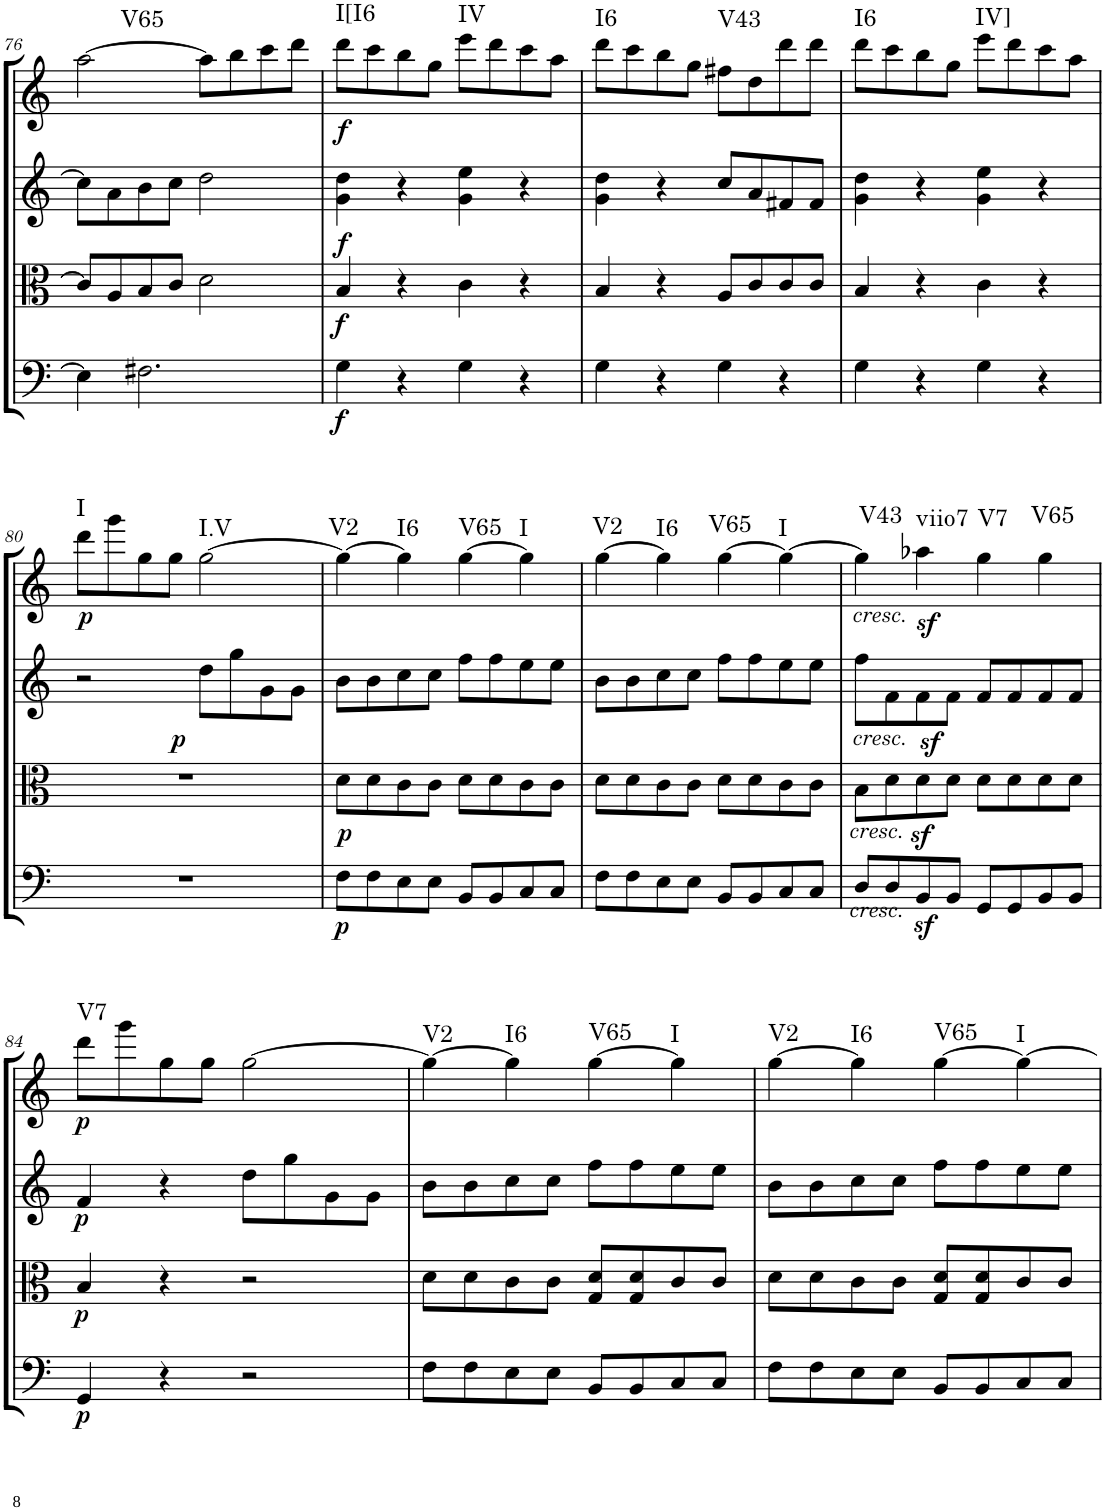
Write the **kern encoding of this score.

**kern	**dynam	**kern	**dynam	**kern	**dynam	**kern	**dynam	**harte
*part4	*part4	*part3	*part3	*part2	*part2	*part1	*part1	*part1
*staff4	*staff4	*staff3	*staff3	*staff2	*staff2	*staff1	*staff1	*
*I"Cello	*	*I"Viola	*	*I"2nd Violin	*	*I"1st Violin	*	*
!!LO:PB:g=z
*clefF4	*	*clefC3	*	*clefG2	*	*clefG2	*	*
*k[]	*	*k[]	*	*k[]	*	*k[]	*	*
*M2/2	*	*M2/2	*	*M2/2	*	*M2/2	*	*
*met(c|)	*	*met(c|)	*	*met(c|)	*	*met(c|)	*	*
=76	=76	=76	=76	=76	=76	=76	=76	=76
!	!	!	!	!	!	!	!	!LO:H:kt=V65
4E\]	.	8c/L]	.	8cc\L]	.	[2aa\	.	N
.	.	8A/	.	8a\	.	.	.	.
2.F#X\	.	8B/	.	8b\	.	.	.	.
.	.	8c/J	.	8cc\J	.	.	.	.
.	.	2d\	.	2dd\	.	8aa\L]	.	.
.	.	.	.	.	.	8bb\	.	.
.	.	.	.	.	.	8ccc\	.	.
.	.	.	.	.	.	8ddd\J	.	.
=77	=77	=77	=77	=77	=77	=77	=77	=77
!	!LO:DY:b	!	!LO:DY:b	!	!LO:DY:b	!	!LO:DY:b	!LO:H:kt=I[I6
4G\	f	4B/	f	4g\ 4dd\	f	8ddd\L	f	N
.	.	.	.	.	.	8ccc\	.	.
4r	.	4r	.	4r	.	8bb\	.	.
.	.	.	.	.	.	8gg\J	.	.
!	!	!	!	!	!	!	!	!LO:H:kt=IV
4G\	.	4c\	.	4g\ 4ee\	.	8eee\L	.	N
.	.	.	.	.	.	8ddd\	.	.
4r	.	4r	.	4r	.	8ccc\	.	.
.	.	.	.	.	.	8aa\J	.	.
=78	=78	=78	=78	=78	=78	=78	=78	=78
!	!	!	!	!	!	!	!	!LO:H:kt=I6
4G\	.	4B/	.	4g\ 4dd\	.	8ddd\L	.	N
.	.	.	.	.	.	8ccc\	.	.
4r	.	4r	.	4r	.	8bb\	.	.
.	.	.	.	.	.	8gg\J	.	.
!	!	!	!	!	!	!	!	!LO:H:kt=V43
4G\	.	8A/L	.	8cc/L	.	8ff#X\L	.	N
.	.	8c/	.	8a/	.	8dd\	.	.
4r	.	8c/	.	8f#X/	.	8ddd\	.	.
.	.	8c/J	.	8f#/J	.	8ddd\J	.	.
=79	=79	=79	=79	=79	=79	=79	=79	=79
!	!	!	!	!	!	!	!	!LO:H:kt=I6
4G\	.	4B/	.	4g\ 4dd\	.	8ddd\L	.	N
.	.	.	.	.	.	8ccc\	.	.
4r	.	4r	.	4r	.	8bb\	.	.
.	.	.	.	.	.	8gg\J	.	.
!	!	!	!	!	!	!	!	!LO:H:kt=IV]
4G\	.	4c\	.	4g\ 4ee\	.	8eee\L	.	N
.	.	.	.	.	.	8ddd\	.	.
4r	.	4r	.	4r	.	8ccc\	.	.
.	.	.	.	.	.	8aa\J	.	.
!!LO:LB:g=z
=80	=80	=80	=80	=80	=80	=80	=80	=80
!	!	!	!LO:DY:a	!	!	!	!LO:DY:b	!LO:H:kt=I
1r	.	1r	p	2r	.	8ddd\L	p	N
.	.	.	.	.	.	8ggg\	.	.
.	.	.	.	.	.	8gg\	.	.
.	.	.	.	.	.	8gg\J	.	.
!	!	!	!	!	!	!	!	!LO:H:kt=I.V
.	.	.	.	8dd\L	.	[2gg\	.	N
.	.	.	.	8gg\	.	.	.	.
.	.	.	.	8g\	.	.	.	.
.	.	.	.	8g\J	.	.	.	.
=81	=81	=81	=81	=81	=81	=81	=81	=81
!	!LO:DY:b	!	!	!	!	!	!	!
!	!LO:DY:n=1:a	!	!	!	!	!	!	!LO:H:kt=V2
8F\L	p p	8d\L	.	8b\L	.	4gg\_	.	N
8F\	.	8d\	.	8b\	.	.	.	.
!	!	!	!	!	!	!	!	!LO:H:kt=I6
8E\	.	8c\	.	8cc\	.	4gg\]	.	N
8E\J	.	8c\J	.	8cc\J	.	.	.	.
!	!	!	!	!	!	!	!	!LO:H:kt=V65
8BB/L	.	8d\L	.	8ff\L	.	[4gg\	.	N
8BB/	.	8d\	.	8ff\	.	.	.	.
!	!	!	!	!	!	!	!	!LO:H:kt=I
8C/	.	8c\	.	8ee\	.	4gg\]	.	N
8C/J	.	8c\J	.	8ee\J	.	.	.	.
=82	=82	=82	=82	=82	=82	=82	=82	=82
!	!	!	!	!	!	!	!	!LO:H:kt=V2
8F\L	.	8d\L	.	8b\L	.	[4gg\	.	N
8F\	.	8d\	.	8b\	.	.	.	.
!	!	!	!	!	!	!	!	!LO:H:kt=I6
8E\	.	8c\	.	8cc\	.	4gg\]	.	N
8E\J	.	8c\J	.	8cc\J	.	.	.	.
!	!	!	!	!	!	!	!	!LO:H:kt=V65
8BB/L	.	8d\L	.	8ff\L	.	[4gg\	.	N
8BB/	.	8d\	.	8ff\	.	.	.	.
!	!	!	!	!	!	!	!	!LO:H:kt=I
8C/	.	8c\	.	8ee\	.	4gg\_	.	N
8C/J	.	8c\J	.	8ee\J	.	.	.	.
=83	=83	=83	=83	=83	=83	=83	=83	=83
!	!	!	!	!	!	!LO:TX:b:i:t=cresc.	!	!
!	!	!	!	!LO:TX:b:i:t=cresc.	!	!	!	!
!	!	!LO:TX:b:i:t=cresc.	!	!	!	!	!	!
!LO:TX:a:i:t=cresc.	!	!	!	!	!	!	!	!LO:H:kt=V43
8D/L	.	8B\L	.	8ff\L	.	4gg\]	.	N
8D/	.	8d\	.	8f\	.	.	.	.
!	!	!	!	!	!	!	!LO:DY:b	!LO:H:kt=viio7
8BBz>/	.	8dz>\	.	8f\	.	4aa-X\	sf	N
8BB/J	.	8d\J	.	8f\J	.	.	.	.
!	!	!	!	!	!	!	!	!LO:H:kt=V7
8GG/L	.	8d\L	.	8f/L	.	4gg\	.	N
8GG/	.	8d\	.	8f/	.	.	.	.
!	!	!	!	!	!	!	!	!LO:H:kt=V65
8BB/	.	8d\	.	8f/	.	4gg\	.	N
8BB/J	.	8d\J	.	8f/J	.	.	.	.
!!LO:LB:g=z
=84	=84	=84	=84	=84	=84	=84	=84	=84
!	!LO:DY:b	!	!LO:DY:b	!	!LO:DY:b	!	!LO:DY:b	!LO:H:kt=V7
4GG/	p	4B/	p	4f/	p	8ddd\L	p	N
.	.	.	.	.	.	8ggg\	.	.
4r	.	4r	.	4r	.	8gg\	.	.
.	.	.	.	.	.	8gg\J	.	.
2r	.	2r	.	8dd\L	.	[2gg\	.	.
.	.	.	.	8gg\	.	.	.	.
.	.	.	.	8g\	.	.	.	.
.	.	.	.	8g\J	.	.	.	.
=85	=85	=85	=85	=85	=85	=85	=85	=85
!	!	!	!	!	!	!	!	!LO:H:kt=V2
8F\L	.	8d\L	.	8b\L	.	4gg\_	.	N
8F\	.	8d\	.	8b\	.	.	.	.
!	!	!	!	!	!	!	!	!LO:H:kt=I6
8E\	.	8c\	.	8cc\	.	4gg\]	.	N
8E\J	.	8c\J	.	8cc\J	.	.	.	.
!	!	!	!	!	!	!	!	!LO:H:kt=V65
8BB/L	.	8G/ 8d/L	.	8ff\L	.	[4gg\	.	N
8BB/	.	8G/ 8d/	.	8ff\	.	.	.	.
!	!	!	!	!	!	!	!	!LO:H:kt=I
8C/	.	8c/	.	8ee\	.	4gg\]	.	N
8C/J	.	8c/J	.	8ee\J	.	.	.	.
=86	=86	=86	=86	=86	=86	=86	=86	=86
!	!	!	!	!	!	!	!	!LO:H:kt=V2
8F\L	.	8d\L	.	8b\L	.	[4gg\	.	N
8F\	.	8d\	.	8b\	.	.	.	.
!	!	!	!	!	!	!	!	!LO:H:kt=I6
8E\	.	8c\	.	8cc\	.	4gg\]	.	N
8E\J	.	8c\J	.	8cc\J	.	.	.	.
!	!	!	!	!	!	!	!	!LO:H:kt=V65
8BB/L	.	8G/ 8d/L	.	8ff\L	.	[4gg\	.	N
8BB/	.	8G/ 8d/	.	8ff\	.	.	.	.
!	!	!	!	!	!	!	!	!LO:H:kt=I
8C/	.	8c/	.	8ee\	.	4gg\_	.	N
8C/J	.	8c/J	.	8ee\J	.	.	.	.
=	=	=	=	=	=	=	=	=
*-	*-	*-	*-	*-	*-	*-	*-	*-
